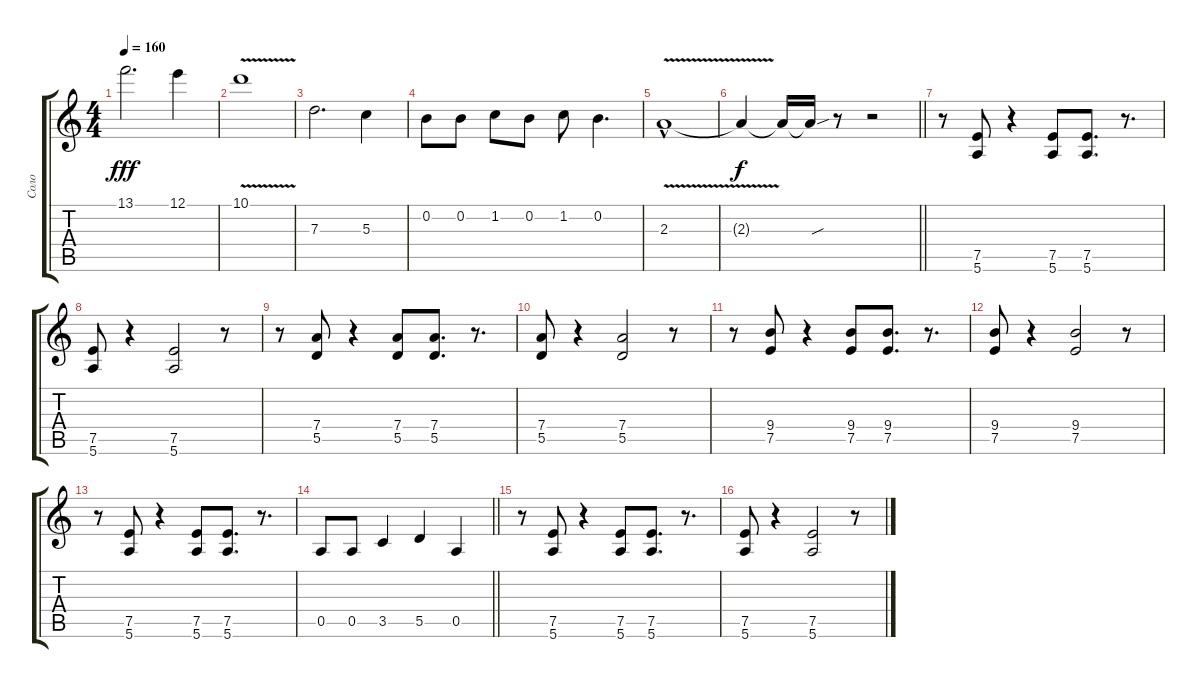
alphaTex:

\track ("Соло" "Соло") {instrument distortionguitar}
\staff {score tabs}
\tuning (E4 B3 G3 D3 A2 E2) {hide}
\ts (4 4)
\tempo 160
\clef g2
\ks c
13.1.2{d dy fff} 12.1.4 |
10.1{v}.1 |
7.3.2{d} 5.3.4 |
0.2.8 0.2.8 1.2.8 0.2.8 1.2.8 0.2.4{d} |
2.3{v hac}.1 |
\barLineRight lightlight
2.3{t}.4{dy f} 2.3{t}.16 2.3{sou t}.16 r.8 r.2 |
r.8{volume 10} (7.5 5.6).8 r.4 (7.5 5.6).8 (7.5 5.6).8{d} r.8{d} |
(7.5 5.6).8 r.4 (7.5 5.6).2 r.8 |
r.8 (7.4 5.5).8 r.4 (7.4 5.5).8 (7.4 5.5).8{d} r.8{d} |
(7.4 5.5).8 r.4 (7.4 5.5).2 r.8 |
r.8 (9.4 7.5).8 r.4 (9.4 7.5).8 (9.4 7.5).8{d} r.8{d} |
(9.4 7.5).8 r.4 (9.4 7.5).2 r.8 |
r.8 (7.5 5.6).8 r.4 (7.5 5.6).8 (7.5 5.6).8{d} r.8{d} |
\barLineRight lightlight
0.5.8 0.5.8 3.5.4 5.5.4 0.5.4 |
r.8 (7.5 5.6).8 r.4 (7.5 5.6).8 (7.5 5.6).8{d} r.8{d} |
(7.5 5.6).8 r.4 (7.5 5.6).2 r.8
